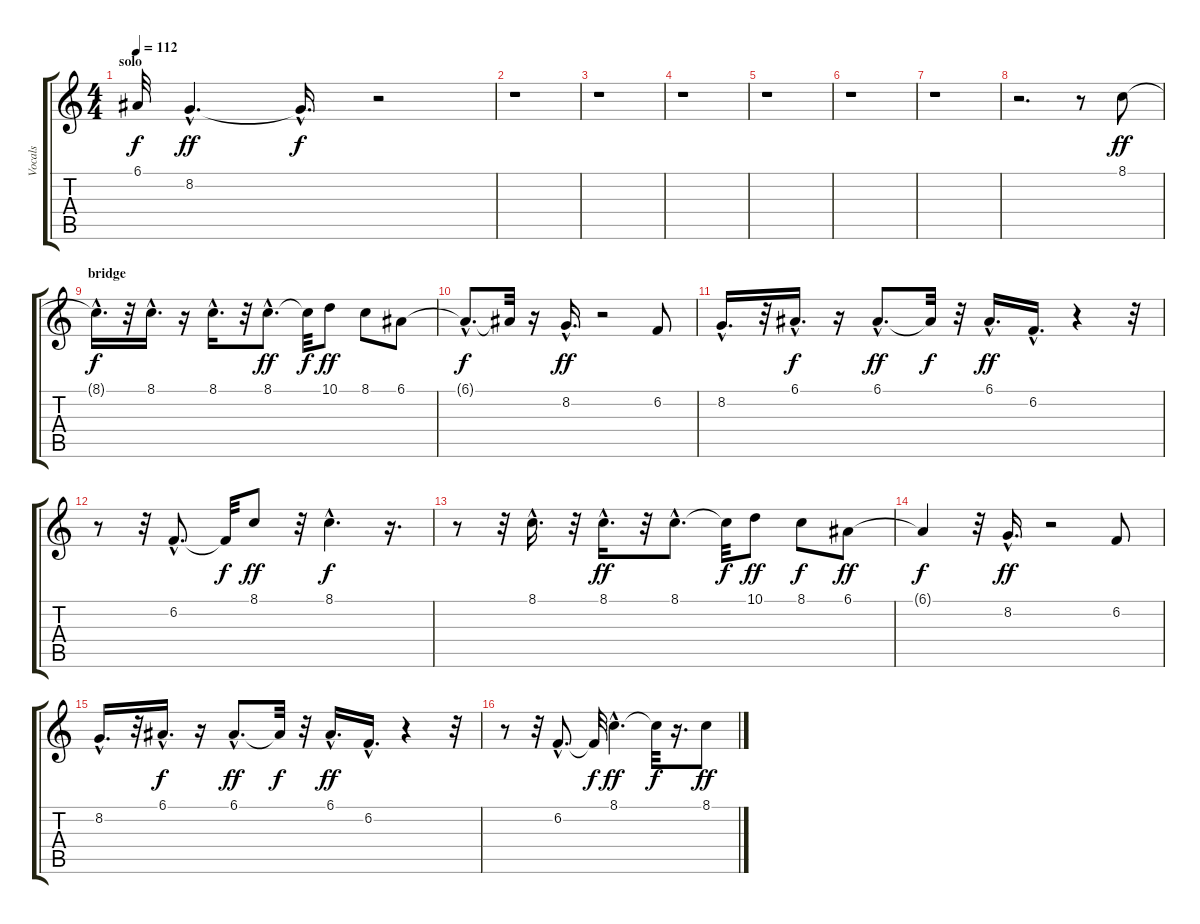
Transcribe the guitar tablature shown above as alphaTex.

\track ("Vocals" "Vocals") {instrument lead1square}
\staff {score tabs}
\tuning (E4 B3 G3 D3 A2 E2) {hide}
\ts (4 4)
\section ("" "solo")
\tempo 112
\clef g2
\ks c
6.1{t}.32{dy f} 8.2{hac}.4{d dy ff} 8.2{hac t}.16{d dy f} r.2 |
r.1 |
r.1 |
r.1 |
r.1 |
r.1 |
r.1 |
r.2{d} r.8 8.1.8{dy ff} |
\section ("" "bridge")
8.1{hac t}.16{d dy f} r.32 8.1{hac}.16{d} r.16 8.1{hac}.16{d} r.32 8.1{hac}.8{d dy ff} 8.1{t}.32{dy f} 10.1.8{dy ff} 8.1.8 6.1.8 |
6.1{hac t}.8{d dy f} 6.1{t}.32 r.16 8.2{hac}.16{d dy ff} r.2 6.2.8 |
8.2{hac}.16{d} r.32 6.1{hac}.16{d dy f} r.16 6.1{hac}.8{d dy ff} 6.1{t}.32{dy f} r.32 6.1{hac}.16{d dy ff} 6.2{hac}.16{d} r.4 r.32 |
r.8 r.32 6.2{hac}.8{d} 6.2{t}.32{dy f} 8.1.8{dy ff} r.32 8.1{hac}.4{d dy f} r.16{d} |
r.8 r.32 8.1{hac}.16{d} r.32 8.1{hac}.16{d dy ff} r.32 8.1{hac}.8{d} 8.1{t}.32{dy f} 10.1.8{dy ff} 8.1.8{dy f} 6.1.8{dy ff} |
6.1{t}.4{dy f} r.32 8.2{hac}.16{d dy ff} r.2 6.2.8 |
8.2{hac}.16{d} r.32 6.1{hac}.16{d dy f} r.16 6.1{hac}.8{d dy ff} 6.1{t}.32{dy f} r.32 6.1{hac}.16{d dy ff} 6.2{hac}.16{d} r.4 r.32 |
r.8 r.32 6.2{hac}.8{d} 6.2{t}.32{dy f} 8.1{hac}.4{d dy ff} 8.1{t}.32{dy f} r.16{d} 8.1.8{dy ff}
